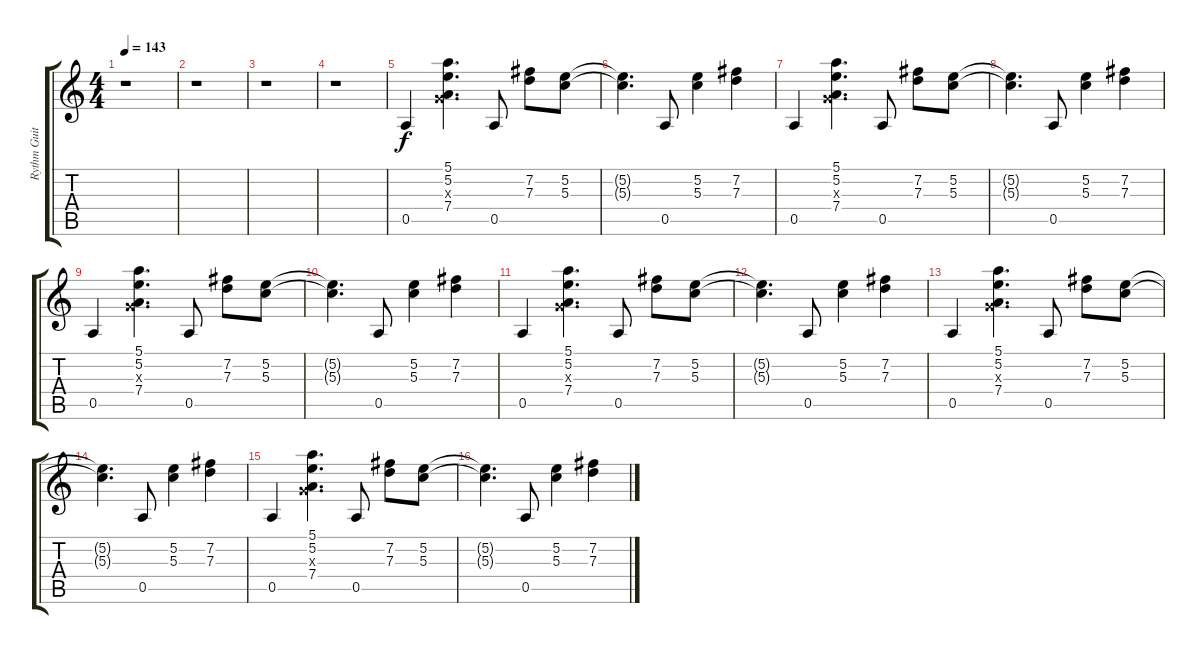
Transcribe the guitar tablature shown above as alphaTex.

\track ("Rythm Guitar II (clean)" "Rythm Guit") {instrument acousticguitarsteel}
\staff {score tabs}
\tuning (E4 B3 G3 D3 A2 E2) {hide}
\ts (4 4)
\tempo 143
\clef g2
\ks c
r.1{dy f instrument acousticguitarsteel} |
r.1 |
r.1 |
r.1 |
0.5.4 (5.1 5.2 0.3{x} 7.4).4{d} 0.5.8 (7.2 7.3).8 (5.2 5.3).8 |
(5.2{t} 5.3{t}).4{d} 0.5.8 (5.2 5.3).4 (7.2 7.3).4 |
0.5.4 (5.1 5.2 0.3{x} 7.4).4{d} 0.5.8 (7.2 7.3).8 (5.2 5.3).8 |
(5.2{t} 5.3{t}).4{d} 0.5.8 (5.2 5.3).4 (7.2 7.3).4 |
0.5.4 (5.1 5.2 0.3{x} 7.4).4{d} 0.5.8 (7.2 7.3).8 (5.2 5.3).8 |
(5.2{t} 5.3{t}).4{d} 0.5.8 (5.2 5.3).4 (7.2 7.3).4 |
0.5.4 (5.1 5.2 0.3{x} 7.4).4{d} 0.5.8 (7.2 7.3).8 (5.2 5.3).8 |
(5.2{t} 5.3{t}).4{d} 0.5.8 (5.2 5.3).4 (7.2 7.3).4 |
0.5.4 (5.1 5.2 0.3{x} 7.4).4{d} 0.5.8 (7.2 7.3).8 (5.2 5.3).8 |
(5.2{t} 5.3{t}).4{d} 0.5.8 (5.2 5.3).4 (7.2 7.3).4 |
0.5.4 (5.1 5.2 0.3{x} 7.4).4{d} 0.5.8 (7.2 7.3).8 (5.2 5.3).8 |
(5.2{t} 5.3{t}).4{d} 0.5.8 (5.2 5.3).4 (7.2 7.3).4
